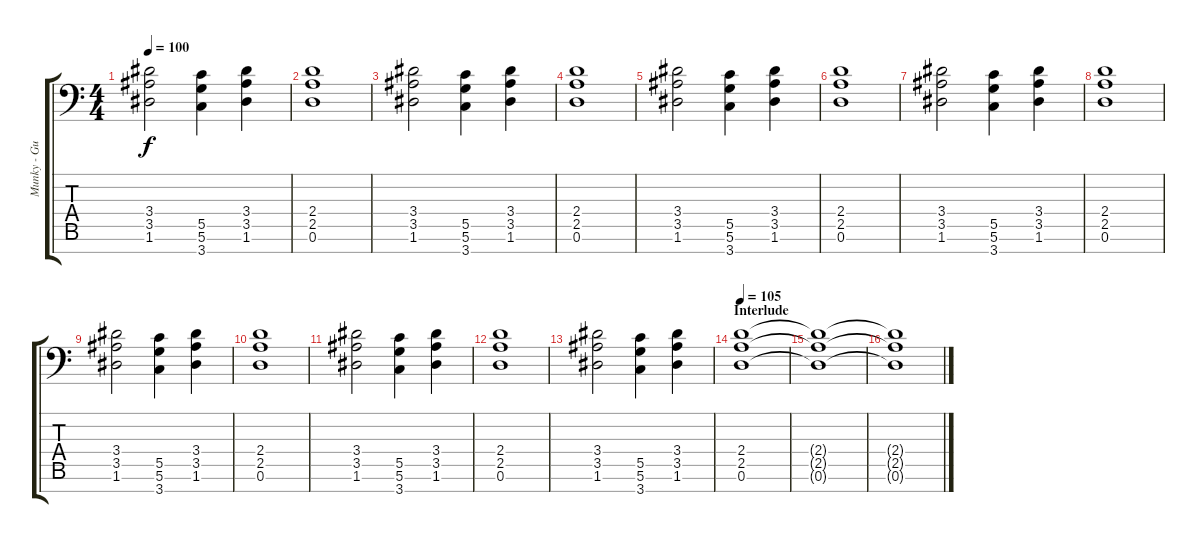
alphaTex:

\track ("Munky - Guitar" "Munky - Gu") {instrument overdrivenguitar}
\staff {score tabs}
\tuning (D4 A3 F3 C3 G2 D2 A1) {hide}
\ts (4 4)
\tempo 100
\clef f4
\ks c
(3.4 3.5 1.6).2{dy f} (5.5 5.6 3.7).4 (3.4 3.5 1.6).4 |
(2.4 2.5 0.6).1 |
(3.4 3.5 1.6).2 (5.5 5.6 3.7).4 (3.4 3.5 1.6).4 |
(2.4 2.5 0.6).1 |
(3.4 3.5 1.6).2 (5.5 5.6 3.7).4 (3.4 3.5 1.6).4 |
(2.4 2.5 0.6).1 |
(3.4 3.5 1.6).2 (5.5 5.6 3.7).4 (3.4 3.5 1.6).4 |
(2.4 2.5 0.6).1 |
(3.4 3.5 1.6).2 (5.5 5.6 3.7).4 (3.4 3.5 1.6).4 |
(2.4 2.5 0.6).1 |
(3.4 3.5 1.6).2 (5.5 5.6 3.7).4 (3.4 3.5 1.6).4 |
(2.4 2.5 0.6).1 |
(3.4 3.5 1.6).2 (5.5 5.6 3.7).4 (3.4 3.5 1.6).4 |
\section ("" "Interlude")
\tempo 105
(2.4 2.5 0.6).1{volume 8 balance 8 instrument distortionguitar} |
(2.4{t} 2.5{t} 0.6{t}).1{volume 6} |
(2.4{t} 2.5{t} 0.6{t}).1
